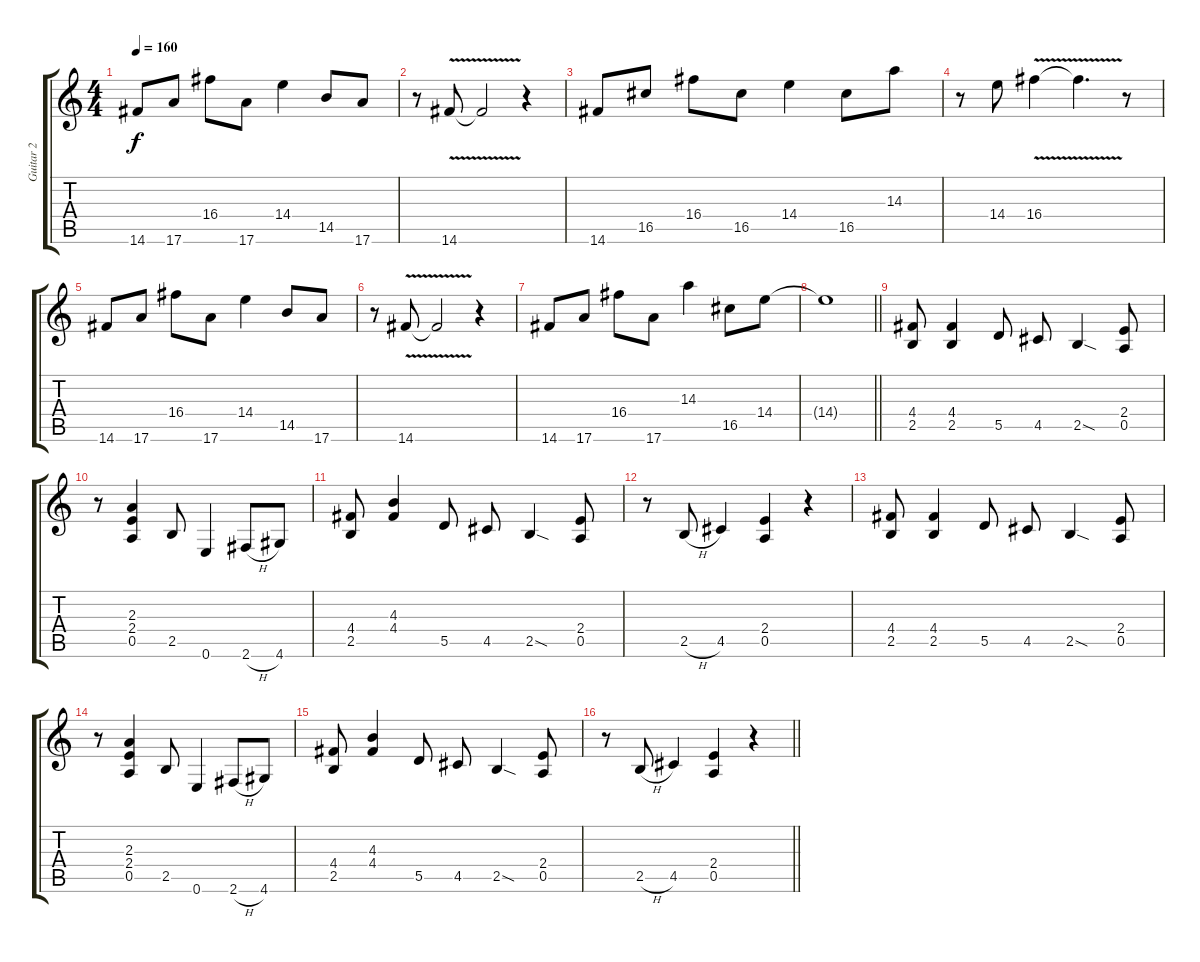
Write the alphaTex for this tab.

\track ("Guitar 2" "Guitar 2") {instrument overdrivenguitar}
\staff {score tabs}
\tuning (E4 B3 G3 D3 A2 E2) {hide}
\ts (4 4)
\tempo 160
\clef g2
\ks c
14.6.8{dy f} 17.6.8 16.4.8 17.6.8 14.4.4 14.5.8 17.6.8 |
r.8 14.6{v}.8 14.6{v t}.2 r.4 |
14.6.8 16.5.8 16.4.8 16.5.8 14.4.4 16.5.8 14.3.8 |
r.8 14.4.8 16.4{v}.4 16.4{v t}.4{d} r.8 |
14.6.8 17.6.8 16.4.8 17.6.8 14.4.4 14.5.8 17.6.8 |
r.8 14.6{v}.8 14.6{v t}.2 r.4 |
14.6.8 17.6.8 16.4.8 17.6.8 14.3.4 16.5.8 14.4.8 |
\barLineRight lightlight
14.4{t}.1 |
(4.4 2.5).8 (4.4 2.5).4 5.5.8 4.5.8 2.5{sod}.4 (2.4 0.5).8 |
r.8 (2.3 2.4 0.5).4 2.5.8 0.6.4 2.6{h}.8 4.6.8 |
(4.4 2.5).8 (4.3 4.4).4 5.5.8 4.5.8 2.5{sod}.4 (2.4 0.5).8 |
r.8 2.5{h}.8 4.5.4 (2.4 0.5).4 r.4 |
(4.4 2.5).8 (4.4 2.5).4 5.5.8 4.5.8 2.5{sod}.4 (2.4 0.5).8 |
r.8 (2.3 2.4 0.5).4 2.5.8 0.6.4 2.6{h}.8 4.6.8 |
(4.4 2.5).8 (4.3 4.4).4 5.5.8 4.5.8 2.5{sod}.4 (2.4 0.5).8 |
\barLineRight lightlight
r.8 2.5{h}.8 4.5.4 (2.4 0.5).4 r.4
